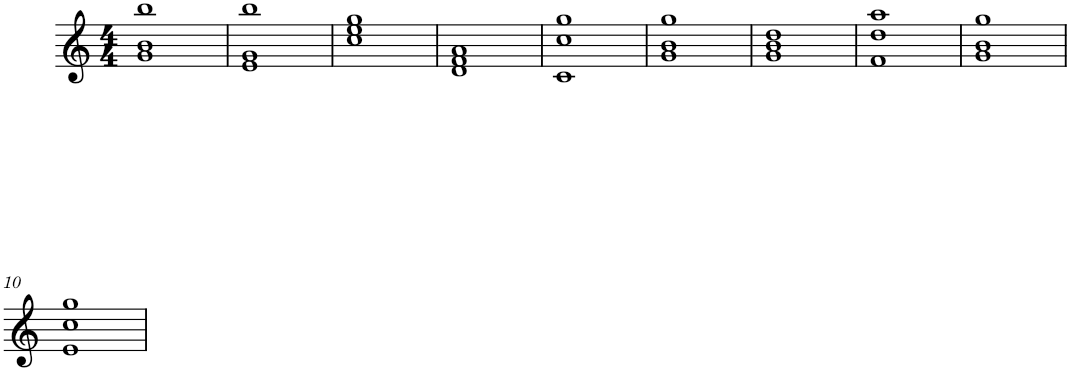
**kern
*part1
*staff1
*I"Piano
*I'Pno
*clefG2
*k[]
*M4/4
=1
1g 1b 1bb
=2
1e 1g 1bb
=3
1cc 1ee 1gg
=4
1d 1f 1a
=5
1c 1cc 1gg
=6
1g 1b 1gg
=7
1g 1b 1dd
=8
1f 1dd 1aa
=9
1g 1b 1gg
!!LO:LB:g=z
=10
1e 1cc 1gg
=
*-
